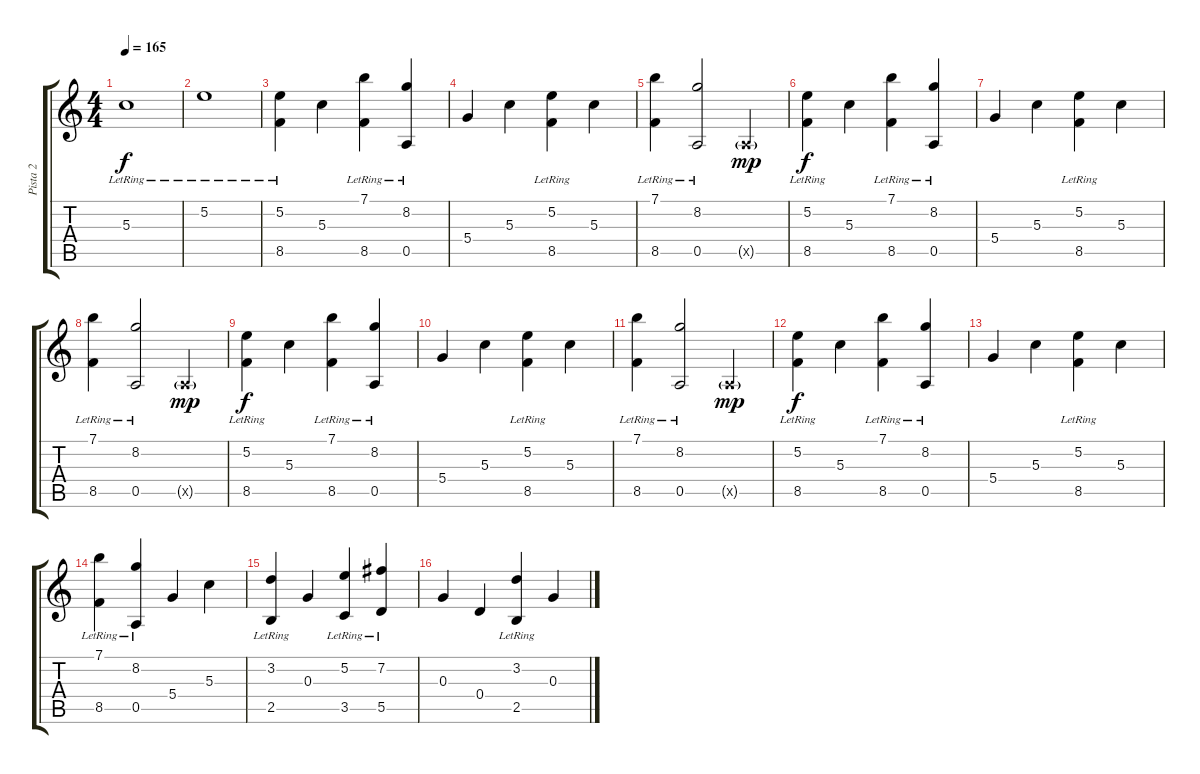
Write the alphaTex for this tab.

\track ("Pista 2" "Pista 2") {instrument acousticguitarnylon}
\staff {score tabs}
\tuning (E4 B3 G3 D3 A2 D2) {hide}
\ts (4 4)
\tempo 165
\clef g2
\ks c
5.3{lr}.1{dy f} |
5.2{lr}.1 |
(5.2{lr} 8.5{lr}).4 5.3.4 (7.1 8.5{lr}).4 (8.2{lr} 0.5{lr}).4 |
5.4.4 5.3.4 (5.2{lr} 8.5{lr}).4 5.3.4 |
(7.1 8.5{lr}).4 (8.2{lr} 0.5{lr}).2 0.5{g x}.4{dy mp} |
(5.2{lr} 8.5{lr}).4{dy f} 5.3.4 (7.1 8.5{lr}).4 (8.2{lr} 0.5{lr}).4 |
5.4.4 5.3.4 (5.2{lr} 8.5{lr}).4 5.3.4 |
(7.1 8.5{lr}).4 (8.2{lr} 0.5{lr}).2 0.5{g x}.4{dy mp} |
(5.2{lr} 8.5{lr}).4{dy f} 5.3.4 (7.1 8.5{lr}).4 (8.2{lr} 0.5{lr}).4 |
5.4.4 5.3.4 (5.2{lr} 8.5{lr}).4 5.3.4 |
(7.1 8.5{lr}).4 (8.2{lr} 0.5{lr}).2 0.5{g x}.4{dy mp} |
(5.2{lr} 8.5{lr}).4{dy f} 5.3.4 (7.1 8.5{lr}).4 (8.2{lr} 0.5{lr}).4 |
5.4.4 5.3.4 (5.2{lr} 8.5{lr}).4 5.3.4 |
(7.1 8.5{lr}).4 (8.2{lr} 0.5{lr}).4 5.4.4 5.3.4 |
(3.2{lr} 2.5{lr}).4 0.3.4 (5.2{lr} 3.5{lr}).4 (7.2{lr} 5.5{lr}).4 |
0.3.4 0.4.4 (3.2{lr} 2.5{lr}).4 0.3.4
